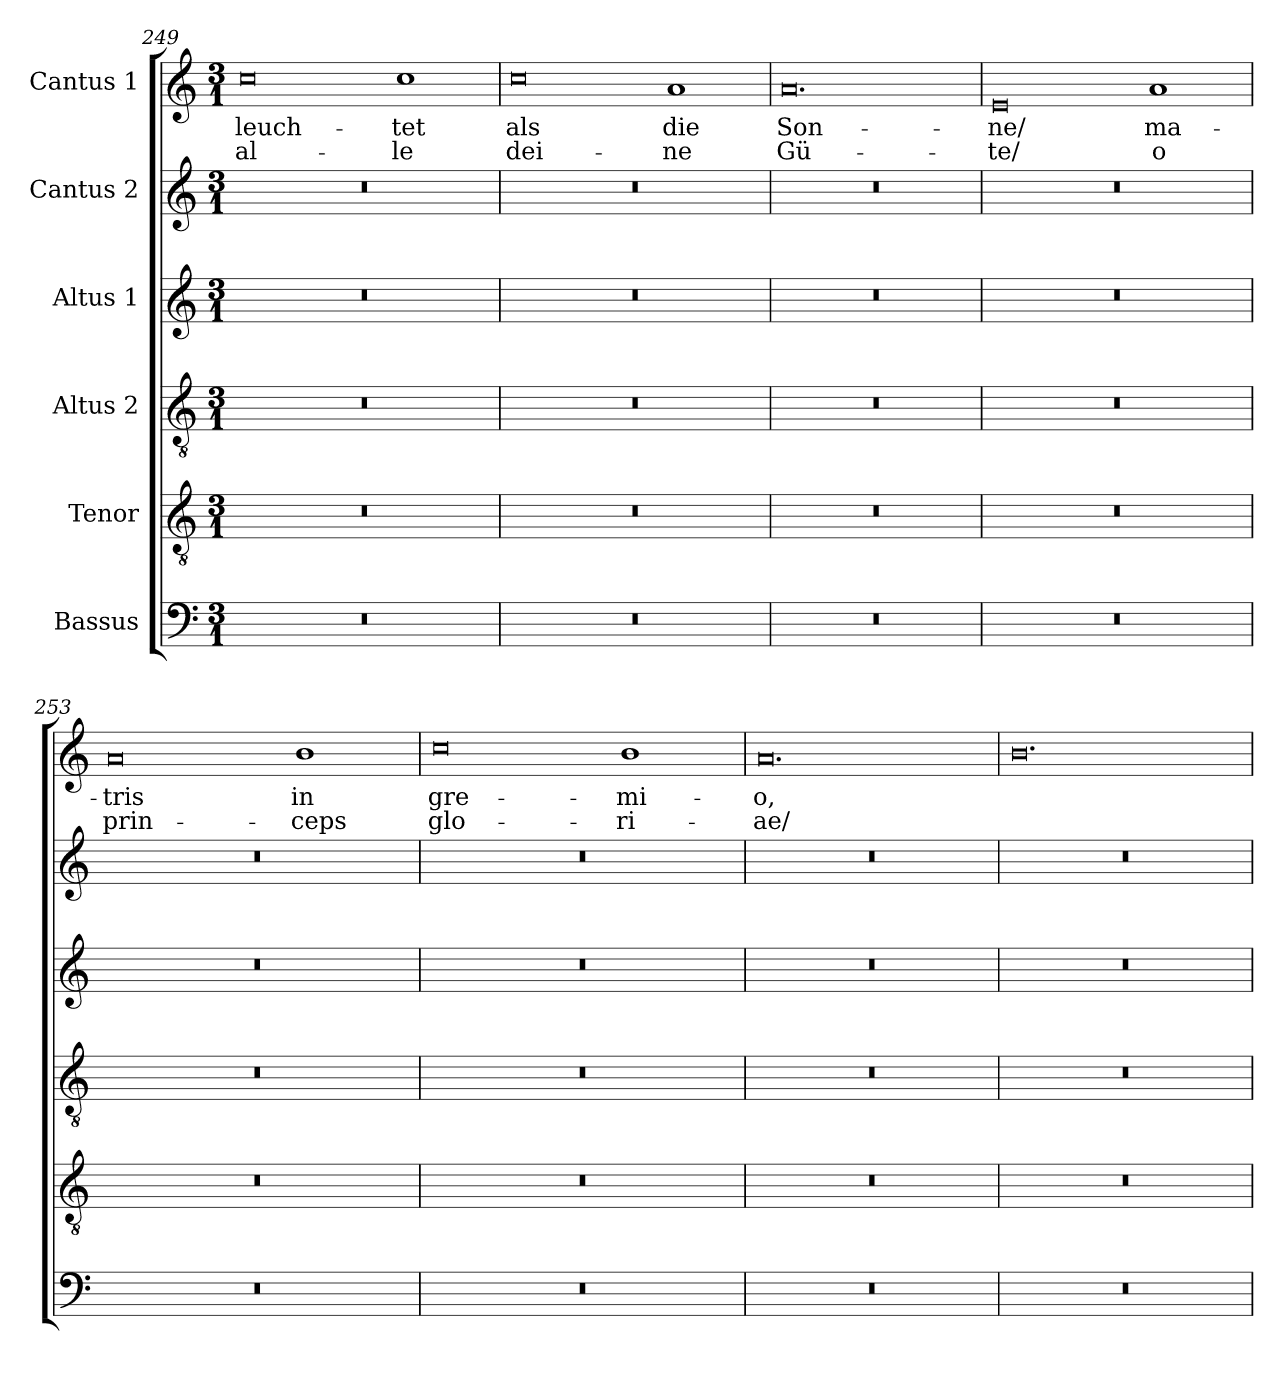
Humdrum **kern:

**kern	**kern	**kern	**kern	**kern	**kern	**text	**text
*part6	*part5	*part4	*part3	*part2	*part1	*part1	*part1
*staff6	*staff5	*staff4	*staff3	*staff2	*staff1	*staff1	*staff1
*I"Bassus	*I"Tenor	*I"Altus 2	*I"Altus 1	*I"Cantus 2	*I"Cantus 1	*	*
*clefF4	*clefGv2	*clefGv2	*clefG2	*clefG2	*clefG2	*	*
*M3/1	*M3/1	*M3/1	*M3/1	*M3/1	*M3/1	*	*
=249	=249	=249	=249	=249	=249	=249	=249
!	!	!	!	!	!	!LO:LY:b:cj	!LO:LY:b:cj
0.r	0.r	0.r	0.r	0.r	0cc	leuch-	-al-
!	!	!	!	!	!	!LO:LY:b:cj	!LO:LY:b:cj
.	.	.	.	.	1cc	-tet	le
!!LO:LB:g=z
=250	=250	=250	=250	=250	=250	=250	=250
!	!	!	!	!	!	!LO:LY:b:cj	!LO:LY:b:cj
0.r	0.r	0.r	0.r	0.r	0cc	als	dei-
!	!	!	!	!	!	!LO:LY:b:cj	!LO:LY:b:cj
.	.	.	.	.	1a	-die	ne
=251	=251	=251	=251	=251	=251	=251	=251
!	!	!	!	!	!	!LO:LY:b:cj	!LO:LY:b:cj
0.r	0.r	0.r	0.r	0.r	0.a	Son-	-Gü-
=252	=252	=252	=252	=252	=252	=252	=252
!	!	!	!	!	!	!LO:LY:b:cj	!LO:LY:b:cj
0.r	0.r	0.r	0.r	0.r	0e	-ne/	te/
!	!	!	!	!	!	!LO:LY:b:cj	!LO:LY:b:rj
.	.	.	.	.	1a	ma-	-o
=253	=253	=253	=253	=253	=253	=253	=253
!	!	!	!	!	!	!LO:LY:b:cj	!LO:LY:b:cj
0.r	0.r	0.r	0.r	0.r	0a	tris	prin-
!	!	!	!	!	!	!LO:LY:b:cj	!LO:LY:b:cj
.	.	.	.	.	1b	-in	ceps
=254	=254	=254	=254	=254	=254	=254	=254
!	!	!	!	!	!	!LO:LY:b:cj	!LO:LY:b:cj
0.r	0.r	0.r	0.r	0.r	0cc	gre-	-glo-
!	!	!	!	!	!	!LO:LY:b:cj	!LO:LY:b:cj
.	.	.	.	.	1b	-mi-	-ri-
=255	=255	=255	=255	=255	=255	=255	=255
!	!	!	!	!	!	!LO:LY:b:rj	!LO:LY:b:cj
0.r	0.r	0.r	0.r	0.r	0.a	-o,	ae/
=256	=256	=256	=256	=256	=256	=256	=256
0.r	0.r	0.r	0.r	0.r	0.b	.	.
=	=	=	=	=	=	=	=
*-	*-	*-	*-	*-	*-	*-	*-
